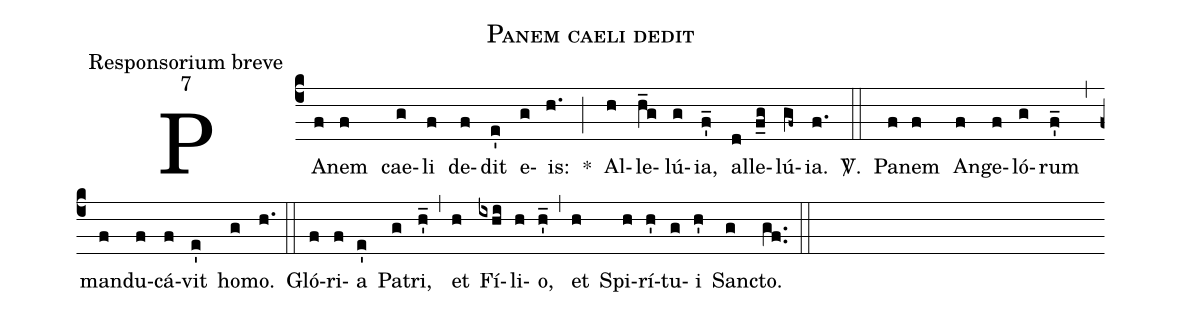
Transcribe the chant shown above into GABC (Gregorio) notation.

name:Panem caeli dedit;
office-part:Responsorium breve;
mode:7;
%%
(c4) PA(f)nem(f) cae(g)li(f) de(f)dit(e') e(g)is:(h.) *(;) Al(h)le(h_g)lú(g)ia,(f'_) al(d)le(f_g)lú(gf~)ia.(f.) <sp>V/</sp>.(::) Pa(f)nem(f) An(f)ge(f)ló(g)rum(f'_) (,) man(f)du(f)cá(f)vit(e') ho(g)mo.(h.) (::) Gló(f)ri(f)a(e') Pa(g)tri,(h'_) (,) et(h) Fí(ixhi)li(h)o,(h'_) (,) et(h) Spi(h)rí(h')tu(g)i(h') San(g)cto.(gf..) (::)
